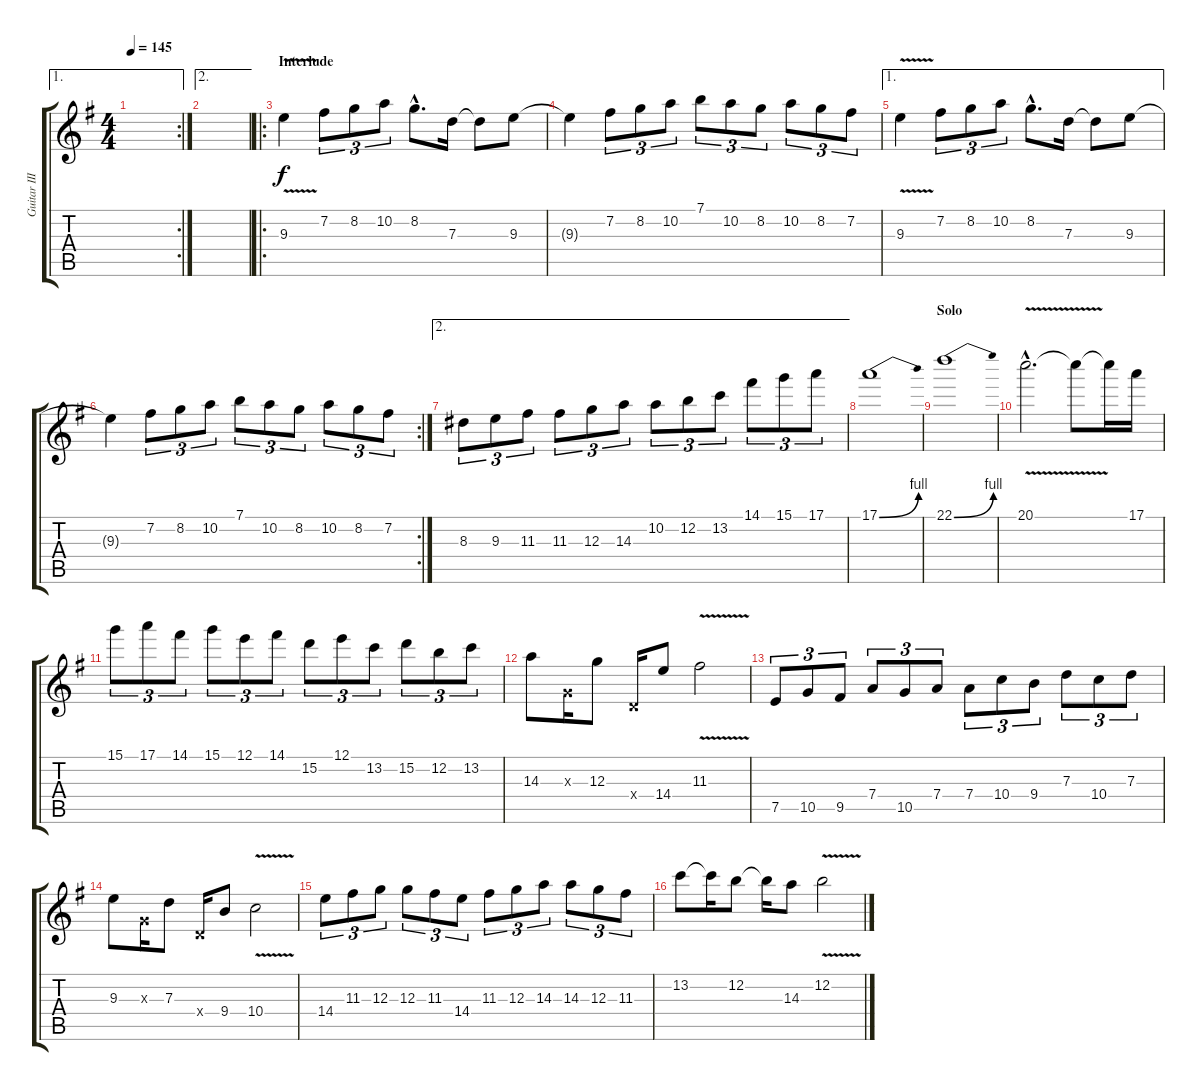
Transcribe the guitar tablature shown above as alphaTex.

\track ("Guitar III" "Guitar III") {instrument distortionguitar}
\staff {score tabs}
\tuning (E4 B3 G3 D3 A2 E2) {hide}
\ae 1
\rc 2
\ts (4 4)
\tempo 145
\clef g2
\ks eminor
|
\ae 2
|
\ro
\section ("" "Interlude")
9.3{v}.4 7.2.8{tu (3 2)} 8.2.8{tu (3 2)} 10.2.8{tu (3 2)} 8.2{hac}.8{d} 7.3.16 7.3{t}.8 9.3.8 |
9.3{t}.4 7.2.8{tu (3 2)} 8.2.8{tu (3 2)} 10.2.8{tu (3 2)} 7.1.8{tu (3 2)} 10.2.8{tu (3 2)} 8.2.8{tu (3 2)} 10.2.8{tu (3 2)} 8.2.8{tu (3 2)} 7.2.8{tu (3 2)} |
\ae 1
9.3{v}.4 7.2.8{tu (3 2)} 8.2.8{tu (3 2)} 10.2.8{tu (3 2)} 8.2{hac}.8{d} 7.3.16 7.3{t}.8 9.3.8 |
\rc 2
9.3{t}.4 7.2.8{tu (3 2)} 8.2.8{tu (3 2)} 10.2.8{tu (3 2)} 7.1.8{tu (3 2)} 10.2.8{tu (3 2)} 8.2.8{tu (3 2)} 10.2.8{tu (3 2)} 8.2.8{tu (3 2)} 7.2.8{tu (3 2)} |
\ae 2
8.3.8{tu (3 2)} 9.3.8{tu (3 2)} 11.3.8{tu (3 2)} 11.3.8{tu (3 2)} 12.3.8{tu (3 2)} 14.3.8{tu (3 2)} 10.2.8{tu (3 2)} 12.2.8{tu (3 2)} 13.2.8{tu (3 2)} 14.1.8{tu (3 2)} 15.1.8{tu (3 2)} 17.1.8{tu (3 2)} |
17.1{be (bend 0 0 60 4)}.1 |
\section ("" "Solo")
22.1{be (bend 0 0 60 4)}.1 |
20.1{v hac}.2{d} 20.1{t}.8 20.1{t}.16 17.1.16 |
15.1.8{tu (3 2)} 17.1.8{tu (3 2)} 14.1.8{tu (3 2)} 15.1.8{tu (3 2)} 12.1.8{tu (3 2)} 14.1.8{tu (3 2)} 15.2.8{tu (3 2)} 12.1.8{tu (3 2)} 13.2.8{tu (3 2)} 15.2.8{tu (3 2)} 12.2.8{tu (3 2)} 13.2.8{tu (3 2)} |
14.3.8 0.3{x}.16 12.3.8 0.4{x}.16 14.4.8 11.3{v}.2 |
7.5.8{tu (3 2)} 10.5.8{tu (3 2)} 9.5.8{tu (3 2)} 7.4.8{tu (3 2)} 10.5.8{tu (3 2)} 7.4.8{tu (3 2)} 7.4.8{tu (3 2)} 10.4.8{tu (3 2)} 9.4.8{tu (3 2)} 7.3.8{tu (3 2)} 10.4.8{tu (3 2)} 7.3.8{tu (3 2)} |
9.3.8 0.3{x}.16 7.3.8 0.4{x}.16 9.4.8 10.4{v}.2 |
14.4.8{tu (3 2)} 11.3.8{tu (3 2)} 12.3.8{tu (3 2)} 12.3.8{tu (3 2)} 11.3.8{tu (3 2)} 14.4.8{tu (3 2)} 11.3.8{tu (3 2)} 12.3.8{tu (3 2)} 14.3.8{tu (3 2)} 14.3.8{tu (3 2)} 12.3.8{tu (3 2)} 11.3.8{tu (3 2)} |
13.2.8 13.2{t}.16 12.2.8 12.2{t}.16 14.3.8 12.2{v}.2
